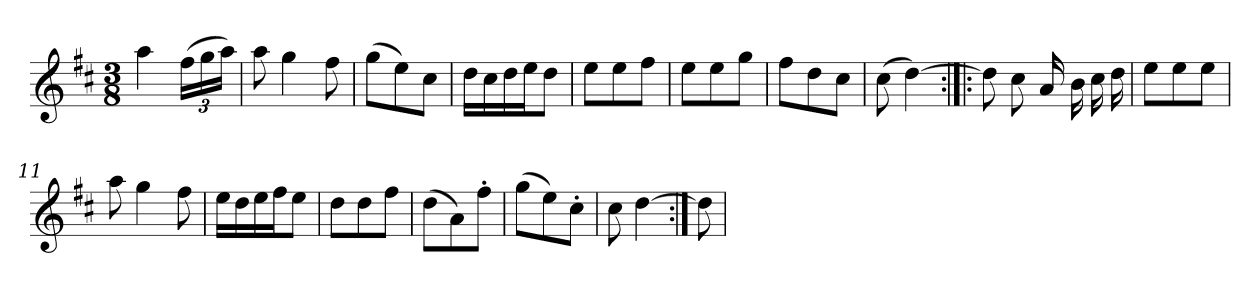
**kern
*part1
*staff1
*clefG2
*k[f#c#]
*D:
*M3/8
*MM120
=1
4aa
(24ff#\LL
24gg\
24aa\JJ)
=2
8aa
4gg
8ff#
=3
(8gg\L
8ee\)
8cc#\J
=4
16dd\LL
16cc#\
16dd\
16ee\J
8dd\J
=5
8ee\L
8ee\
8ff#\J
=6
8ee\L
8ee\
8gg\J
=7
8ff#\L
8dd\
8cc#\J
=8
(8cc#
[4dd)
=9:|!|:
8dd]
8cc#
16a
16b
16cc#
16dd
=10
8ee\L
8ee\
8ee\J
=11
8aa
4gg
8ff#
=12
16ee\LL
16dd\
16ee\
16ff#\J
8ee\J
=13
8dd\L
8dd\
8ff#\J
=14
(8dd\L
8a\)
8ff#'\J
=15
(8gg\L
8ee\)
8cc#'\J
=16
8cc#
[4dd
=17:|!
8dd]
=
*-
